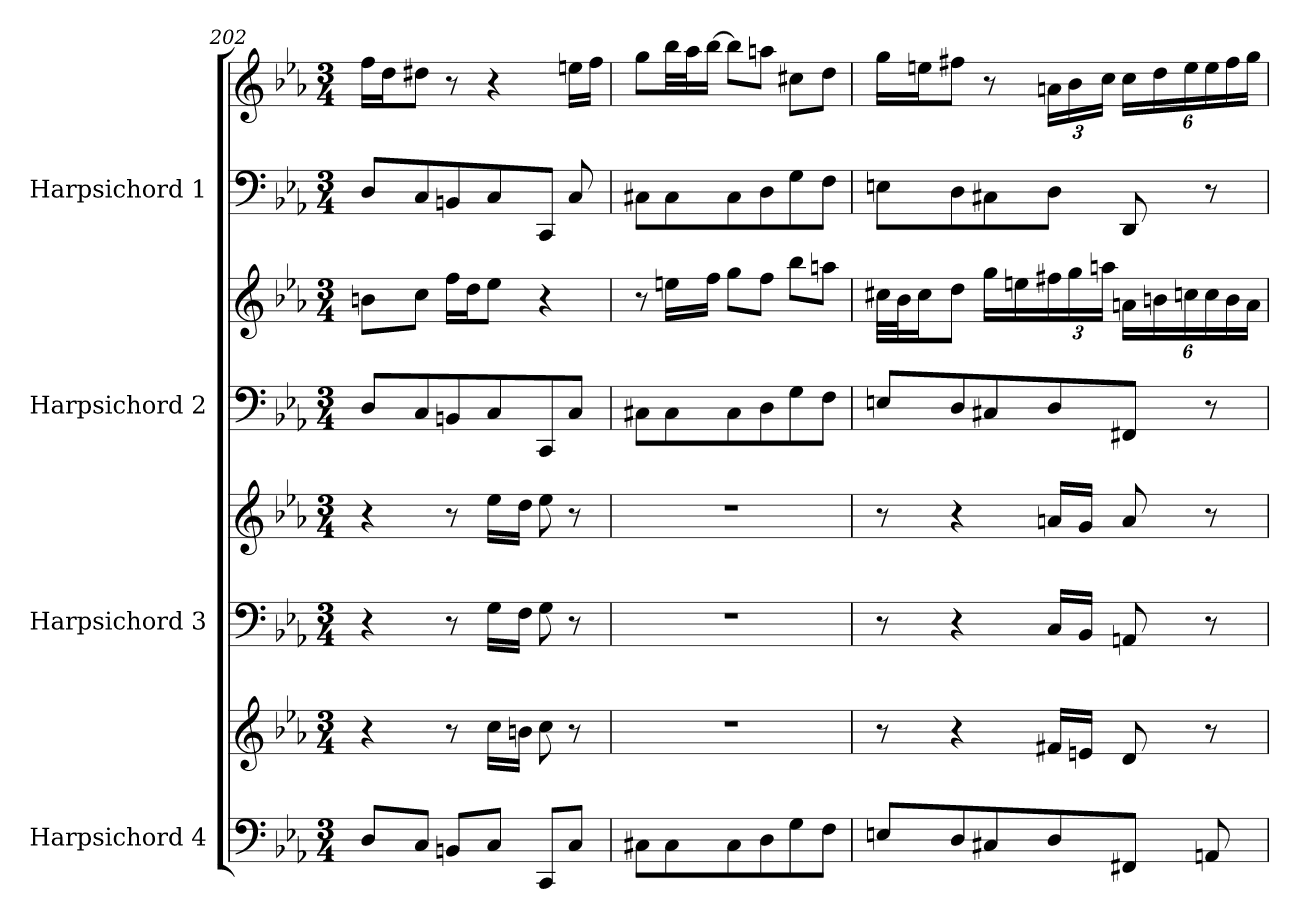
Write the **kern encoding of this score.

**kern	**kern	**kern	**kern	**kern	**kern	**kern	**kern
*part4	*part4	*part3	*part3	*part2	*part2	*part1	*part1
*staff8	*staff7	*staff6	*staff5	*staff4	*staff3	*staff2	*staff1
*I"Harpsichord 4	*	*I"Harpsichord 3	*	*I"Harpsichord 2	*	*I"Harpsichord 1	*
*I'Hp	*	*I'Hp	*	*I'Hp	*	*I'Hp	*
*clefF4	*clefG2	*clefF4	*clefG2	*clefF4	*clefG2	*clefF4	*clefG2
*k[b-e-a-]	*k[b-e-a-]	*k[b-e-a-]	*k[b-e-a-]	*k[b-e-a-]	*k[b-e-a-]	*k[b-e-a-]	*k[b-e-a-]
*M3/4	*M3/4	*M3/4	*M3/4	*M3/4	*M3/4	*M3/4	*M3/4
=202	=202	=202	=202	=202	=202	=202	=202
8D/L	4r	4r	4r	8D/L	8bn\L	8D/L	16ff\LL
.	.	.	.	.	.	.	16dd\J
8C/J	.	.	.	8C/	8cc\J	8C/	8dd#X\J
8BBn/L	8r	8r	8r	8BBn/	16ff\LL	8BBn/	8r
.	.	.	.	.	16dd\J	.	.
8C/J	16cc\LL	16G\LL	16ee-\LL	8C/	8ee-\J	8C/	4r
.	16bn\JJ	16F\JJ	16dd\JJ	.	.	.	.
8CC/L	8cc\	8G\	8ee-\	8CC/	4r	8CC/J	.
8C/J	8r	8r	8r	8C/J	.	8C/	16een\LL
.	.	.	.	.	.	.	16ff\JJ
=203	=203	=203	=203	=203	=203	=203	=203
8C#X\L	2.r	2.r	2.r	8C#X\L	8r	8C#X\L	8gg\L
8C#\	.	.	.	8C#\	16een\LL	8C#\	32bb-\LL
.	.	.	.	.	.	.	32aa-\J
.	.	.	.	.	16ff\JJ	.	[16bb-\JJ
8C#\	.	.	.	8C#\	8gg\L	8C#\	8bb-\L]
8D\	.	.	.	8D\	8ff\J	8D\	8aan\J
8G\	.	.	.	8G\	8bb-\L	8G\	8cc#X\L
8F\J	.	.	.	8F\J	8aan\J	8F\J	8dd\J
!!LO:PB:g=z
=204	=204	=204	=204	=204	=204	=204	=204
8En/L	8r	8r	8r	8En/L	32cc#X\LLL	8En\L	16gg\LL
.	.	.	.	.	32b-\J	.	.
.	.	.	.	.	16cc#\J	.	16een\J
8D/	4r	4r	4r	8D/	8dd\J	8D\	8ff#X\J
8C#X/	.	.	.	8C#X/	16gg\LL	8C#X\	8r
.	.	.	.	.	16een\	.	.
*	*	*	*	*	*Xbrackettup	*	*Xbrackettup
8D/	16f#X/LL	16C/LL	16an/LL	8D/	24ff#X\	8D\J	24an\LL
.	.	.	.	.	24gg\	.	24b-\
.	16en/JJ	16BB-/JJ	16g/JJ	.	.	.	.
.	.	.	.	.	24aan\JJ	.	24cc\JJ
8FF#X/J	8d/	8AAn/	8a/	8FF#X/J	24an\LL	8DD/	24cc\LL
.	.	.	.	.	24bn\	.	24dd\
.	.	.	.	.	24ccn\	.	24ee\
8AAn/	8r	8r	8r	8r	24cc\	8r	24ee\
.	.	.	.	.	24b\	.	24ff#\
.	.	.	.	.	24a\JJ	.	24gg\JJ
=	=	=	=	=	=	=	=
*-	*-	*-	*-	*-	*-	*-	*-
